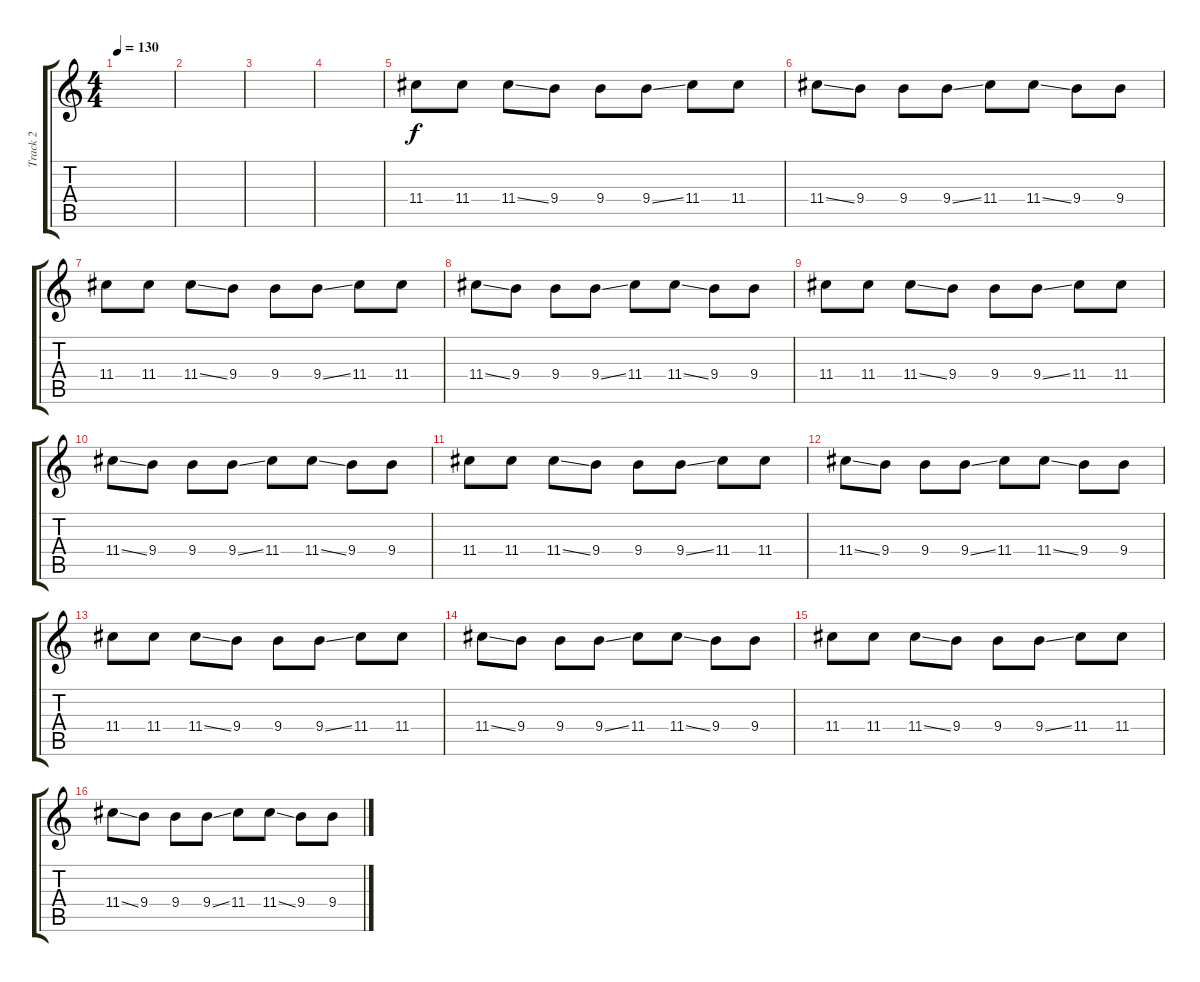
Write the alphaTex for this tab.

\track ("Track 2" "Track 2") {instrument electricguitarjazz}
\staff {score tabs}
\tuning (E4 B3 G3 D3 A2 D2) {hide}
\ts (4 4)
\tempo 130
\clef g2
\ks c
|
|
|
|
11.4.8 11.4.8 11.4{ss}.8 9.4.8 9.4.8 9.4{ss}.8 11.4.8 11.4.8 |
11.4{ss}.8 9.4.8 9.4.8 9.4{ss}.8 11.4.8 11.4{ss}.8 9.4.8 9.4.8 |
11.4.8 11.4.8 11.4{ss}.8 9.4.8 9.4.8 9.4{ss}.8 11.4.8 11.4.8 |
11.4{ss}.8 9.4.8 9.4.8 9.4{ss}.8 11.4.8 11.4{ss}.8 9.4.8 9.4.8 |
11.4.8 11.4.8 11.4{ss}.8 9.4.8 9.4.8 9.4{ss}.8 11.4.8 11.4.8 |
11.4{ss}.8 9.4.8 9.4.8 9.4{ss}.8 11.4.8 11.4{ss}.8 9.4.8 9.4.8 |
11.4.8 11.4.8 11.4{ss}.8 9.4.8 9.4.8 9.4{ss}.8 11.4.8 11.4.8 |
11.4{ss}.8 9.4.8 9.4.8 9.4{ss}.8 11.4.8 11.4{ss}.8 9.4.8 9.4.8 |
11.4.8 11.4.8 11.4{ss}.8 9.4.8 9.4.8 9.4{ss}.8 11.4.8 11.4.8 |
11.4{ss}.8 9.4.8 9.4.8 9.4{ss}.8 11.4.8 11.4{ss}.8 9.4.8 9.4.8 |
11.4.8 11.4.8 11.4{ss}.8 9.4.8 9.4.8 9.4{ss}.8 11.4.8 11.4.8 |
11.4{ss}.8 9.4.8 9.4.8 9.4{ss}.8 11.4.8 11.4{ss}.8 9.4.8 9.4.8
